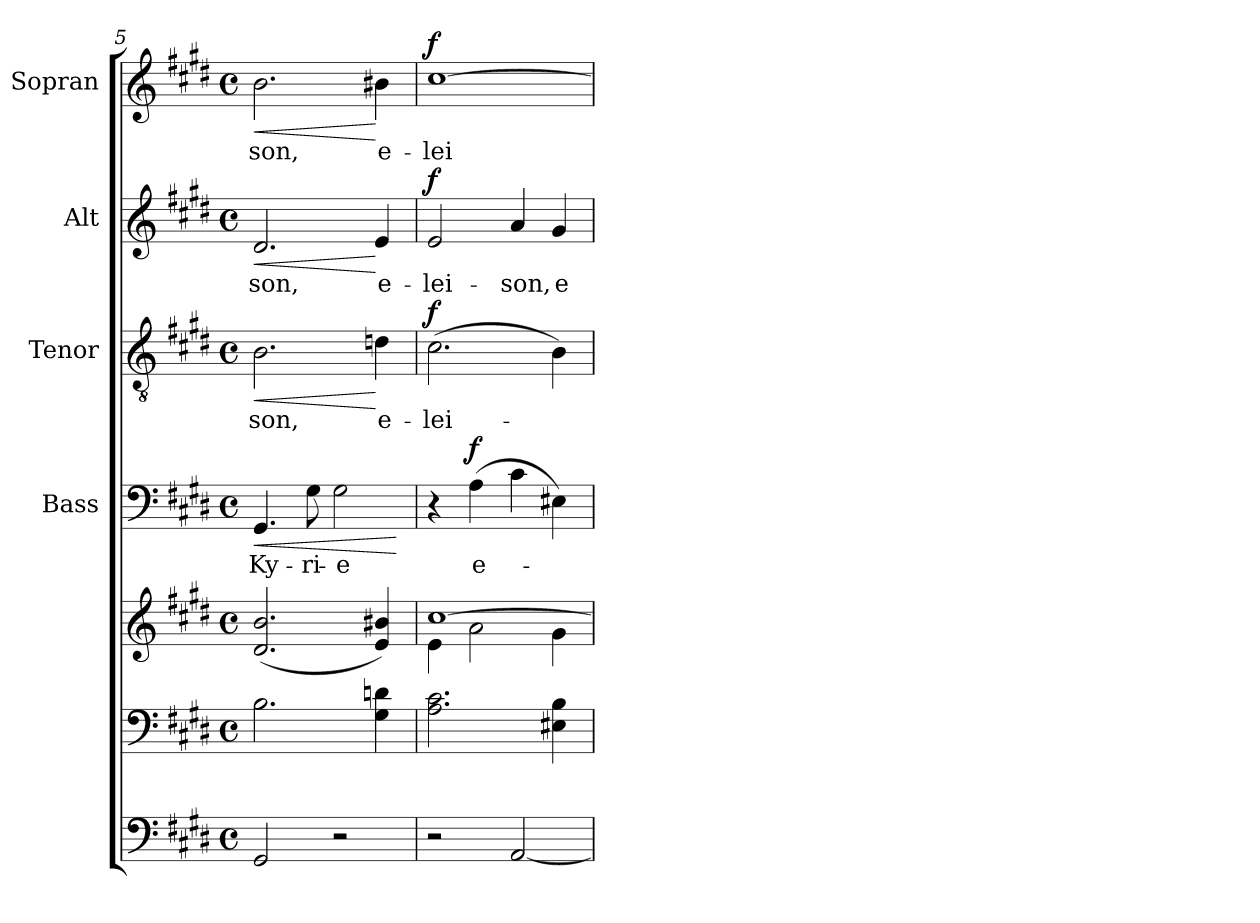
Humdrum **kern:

**kern	**kern	**kern	**kern	**text	**dynam	**kern	**text	**dynam	**kern	**text	**dynam	**kern	**text	**dynam
*part6	*part5	*part5	*part4	*part4	*part4	*part3	*part3	*part3	*part2	*part2	*part2	*part1	*part1	*part1
*staff7	*staff6	*staff5	*staff4	*staff4	*staff4	*staff3	*staff3	*staff3	*staff2	*staff2	*staff2	*staff1	*staff1	*staff1
*	*	*	*I"Bass	*	*	*I"Tenor	*	*	*I"Alt	*	*	*I"Sopran	*	*
*	*	*	*I'B.	*	*	*I'T.	*	*	*I'A.	*	*	*I'S.	*	*
*clefF4	*clefF4	*clefG2	*clefF4	*	*	*clefGv2	*	*	*clefG2	*	*	*clefG2	*	*
*ITrd7c12	*	*	*	*	*	*	*	*	*	*	*	*	*	*
*k[f#c#g#d#]	*k[f#c#g#d#]	*k[f#c#g#d#]	*k[f#c#g#d#]	*	*	*k[f#c#g#d#]	*	*	*k[f#c#g#d#]	*	*	*k[f#c#g#d#]	*	*
*E:	*E:	*E:	*E:	*	*	*E:	*	*	*E:	*	*	*E:	*	*
*M4/4	*M4/4	*M4/4	*M4/4	*	*	*M4/4	*	*	*M4/4	*	*	*M4/4	*	*
*met(c)	*met(c)	*met(c)	*met(c)	*	*	*met(c)	*	*	*met(c)	*	*	*met(c)	*	*
=5	=5	=5	=5	=5	=5	=5	=5	=5	=5	=5	=5	=5	=5	=5
!	!	!	!	!LO:LY:b	!LO:HP:b	!	!LO:LY:b	!LO:HP:b	!	!LO:LY:b	!LO:HP:b	!	!LO:LY:b	!LO:HP:b
2GGG#/	2.B\	(2.d#/ 2.b/	4.GG#/	Ky-	<	2.B\	-son,	<	2.d#/	-son,	<	2.b\	-son,	<
!	!	!	!	!LO:LY:b	!	!	!	!	!	!	!	!	!	!
.	.	.	8G#\	-ri-	.	.	.	.	.	.	.	.	.	.
!	!	!	!	!LO:LY:b	!	!	!	!	!	!	!	!	!	!
2r	.	.	2G#\	-e	.	.	.	.	.	.	.	.	.	.
!	!	!	!	!	!	!	!LO:LY:b	!	!	!LO:LY:b	!	!	!LO:LY:b	!
.	4G#\ 4dn\	4e/ 4b#X/)	.	.	.	4dn\	e-	[	4e/	e-	[	4b#X\	e-	[
.	.	.	.	.	[	.	.	.	.	.	.	.	.	.
!!LO:LB:g=z
=6	=6	=6	=6	=6	=6	=6	=6	=6	=6	=6	=6	=6	=6	=6
*	*	*^	*	*	*	*	*	*	*	*	*	*	*	*
!	!	!	!	!	!	!	!	!LO:LY:b	!LO:DY:a	!	!LO:LY:b	!LO:DY:a	!	!LO:LY:b	!LO:DY:a
2r	2.A\ 2.c#\	[>1cc#	4e\	4r	.	.	(>2.c#\	-lei-	f	2e/	-lei-	f	[1cc#	-lei-	f
!	!	!	!	!	!LO:LY:b	!LO:DY:a	!	!	!	!	!	!	!	!	!
.	.	.	2a\	(>4A\	e-	f	.	.	.	.	.	.	.	.	.
!	!	!	!	!	!	!	!	!	!	!	!LO:LY:b	!	!	!	!
[2AAA/	.	.	.	4c#\	.	.	.	.	.	4a/	-son,	.	.	.	.
!	!	!	!	!	!	!	!	!	!	!	!LO:LY:b	!	!	!	!
.	4E#X\ 4B\	.	4g#\	4E#X\)	.	.	4B\)	.	.	4g#/	e-	.	.	.	.
*	*	*v	*v	*	*	*	*	*	*	*	*	*	*	*	*
=	=	=	=	=	=	=	=	=	=	=	=	=	=	=
*-	*-	*-	*-	*-	*-	*-	*-	*-	*-	*-	*-	*-	*-	*-
